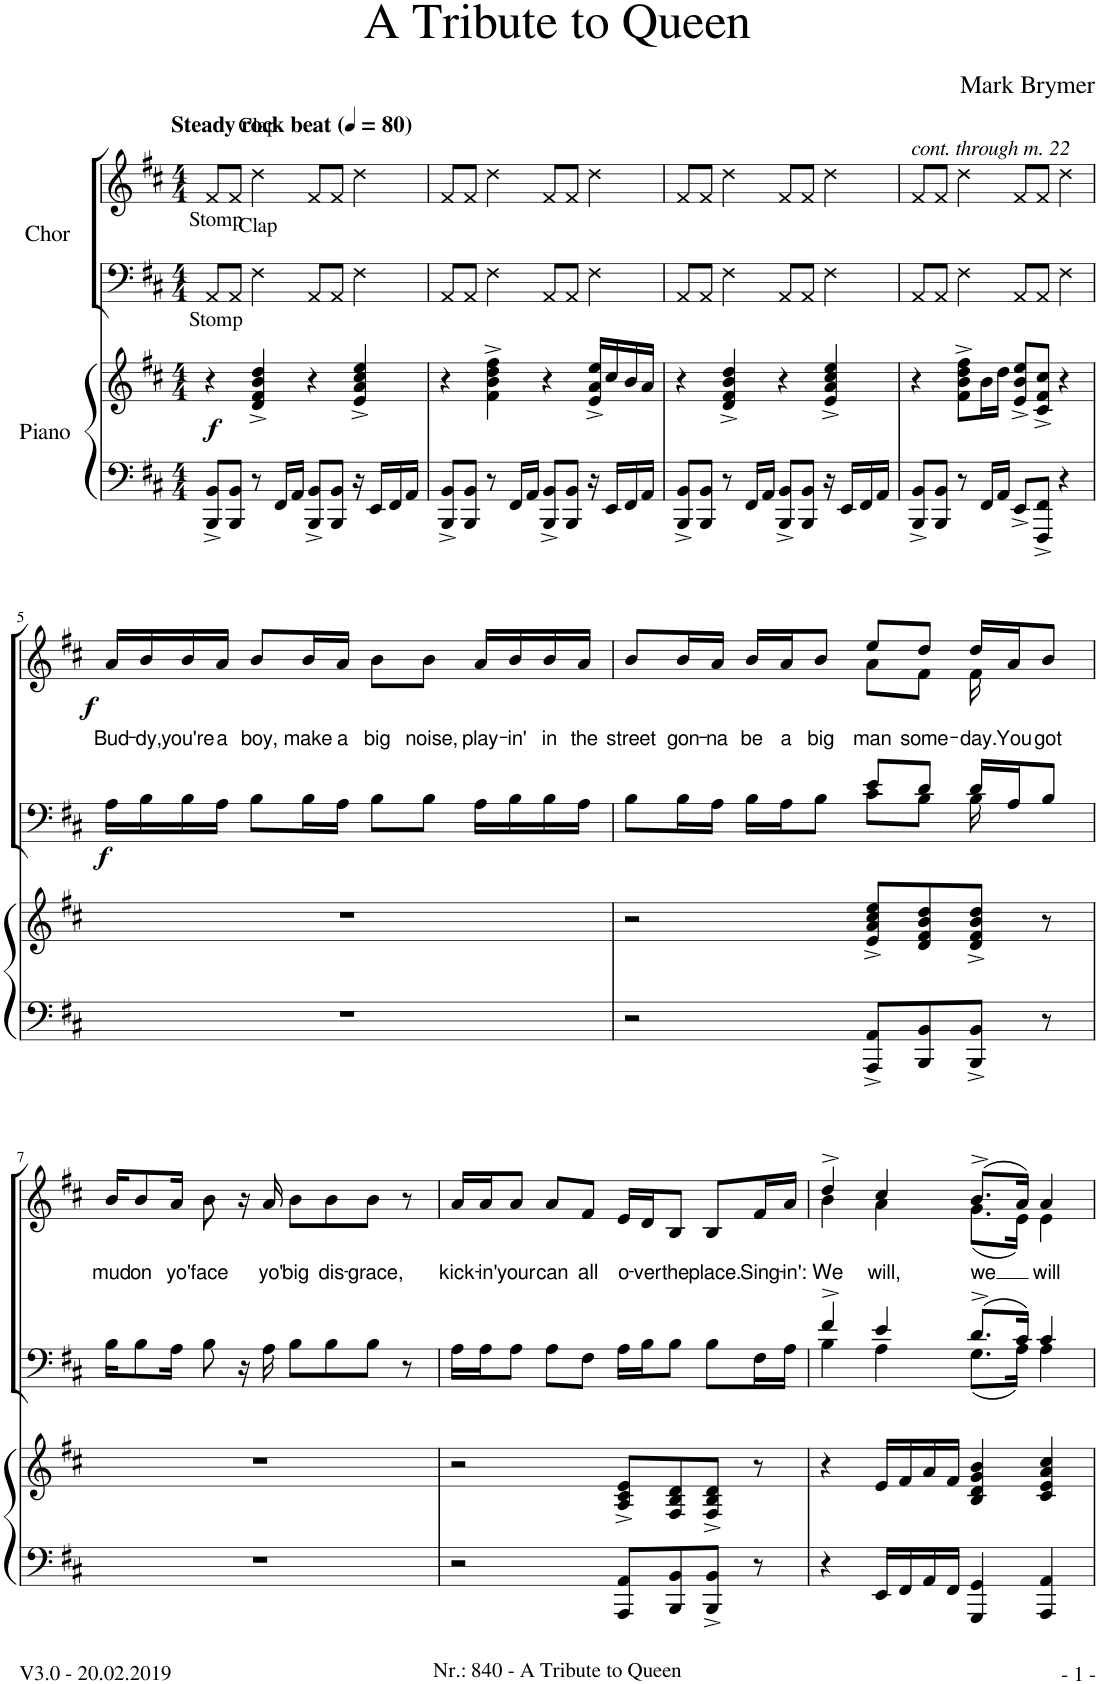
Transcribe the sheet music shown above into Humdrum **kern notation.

**kern	**kern	**dynam	**kern	**text	**kern	**text	**dynam
*part2	*part2	*part2	*part1	*part1	*part1	*part1	*part1
*staff4	*staff3	*staff3/4	*staff2	*staff2	*staff1	*staff1	*staff1/2
*I"Piano	*	*	*I"Chor	*	*	*	*
*I'Pno	*	*	*I'Ch	*	*	*	*
*clefF4	*clefG2	*	*clefF4	*	*clefG2	*	*
*k[f#c#]	*k[f#c#]	*	*k[f#c#]	*	*k[f#c#]	*	*
*M4/4	*M4/4	*	*M4/4	*	*M4/4	*	*
=1	=1	=1	=1	=1	=1	=1	=1
!	!	!LO:DY:a=2	!	!LO:LY:b	!	!LO:LY:b	!
8BBB/^ 8BB/^L	4r	f	8AA/L	Stomp	8f#/L	Stomp	.
8BBB/ 8BB/J	.	.	8AA/J	.	8f#/J	.	.
!	!	!	!	!LO:LY:b	!	!LO:LY:b	!
8r	4d/^ 4f#/^ 4b/^ 4dd/^	.	4F#\	Clap	4dd\	Clap	.
16FF#/LL	.	.	.	.	.	.	.
16AA/JJ	.	.	.	.	.	.	.
8BBB/^ 8BB/^L	4r	.	8AA/L	.	8f#/L	.	.
8BBB/ 8BB/J	.	.	8AA/J	.	8f#/J	.	.
16r	4e/^ 4a/^ 4cc#/^ 4ee/^	.	4F#\	.	4dd\	.	.
16EE/LL	.	.	.	.	.	.	.
16FF#/	.	.	.	.	.	.	.
16AA/JJ	.	.	.	.	.	.	.
=2	=2	=2	=2	=2	=2	=2	=2
8BBB/^ 8BB/^L	4r	.	8AA/L	.	8f#/L	.	.
8BBB/ 8BB/J	.	.	8AA/J	.	8f#/J	.	.
8r	4f#\^ 4b\^ 4dd\^ 4ff#\^	.	4F#\	.	4dd\	.	.
16FF#/LL	.	.	.	.	.	.	.
16AA/JJ	.	.	.	.	.	.	.
8BBB/^ 8BB/^L	4r	.	8AA/L	.	8f#/L	.	.
8BBB/ 8BB/J	.	.	8AA/J	.	8f#/J	.	.
16r	16e/^ 16a/^ 16ee/^LL	.	4F#\	.	4dd\	.	.
16EE/LL	16cc#/	.	.	.	.	.	.
16FF#/	16b/	.	.	.	.	.	.
16AA/JJ	16a/JJ	.	.	.	.	.	.
=3	=3	=3	=3	=3	=3	=3	=3
8BBB/^ 8BB/^L	4r	.	8AA/L	.	8f#/L	.	.
8BBB/ 8BB/J	.	.	8AA/J	.	8f#/J	.	.
8r	4d/^ 4f#/^ 4b/^ 4dd/^	.	4F#\	.	4dd\	.	.
16FF#/LL	.	.	.	.	.	.	.
16AA/JJ	.	.	.	.	.	.	.
8BBB/^ 8BB/^L	4r	.	8AA/L	.	8f#/L	.	.
8BBB/ 8BB/J	.	.	8AA/J	.	8f#/J	.	.
16r	4e/^ 4a/^ 4cc#/^ 4ee/^	.	4F#\	.	4dd\	.	.
16EE/LL	.	.	.	.	.	.	.
16FF#/	.	.	.	.	.	.	.
16AA/JJ	.	.	.	.	.	.	.
=4	=4	=4	=4	=4	=4	=4	=4
!	!	!	!	!	!LO:TX:a:i:t=cont. through m. 22	!	!
8BBB/^ 8BB/^L	4r	.	8AA/L	.	8f#/L	.	.
8BBB/ 8BB/J	.	.	8AA/J	.	8f#/J	.	.
8r	8f#\^ 8b\^ 8dd\^ 8ff#\^L	.	4F#\	.	4dd\	.	.
16FF#/LL	16b\L	.	.	.	.	.	.
16AA/JJ	16dd\JJ	.	.	.	.	.	.
8EE^/L	8e/^ 8b/^ 8ee/^L	.	8AA/L	.	8f#/L	.	.
8FFF#/^ 8FF#/^J	8c#/^ 8f#/^ 8cc#/^J	.	8AA/J	.	8f#/J	.	.
4r	4r	.	4F#\	.	4dd\	.	.
!!LO:LB:g=z
=5	=5	=5	=5	=5	=5	=5	=5
!	!	!	!	!	!	!LO:LY:b	!LO:DY:b=2
*	*	*	*	*	*^	*	*
!	!	!	!	!	!	!	!	!LO:DY:n=1:b
1r	1r	.	16A\LL	.	16a/LL	16ryy	Bud-	f f
!	!	!	!	!	!	!	!LO:LY:b	!
.	.	.	16B\	.	16b/	16ryy	-dy,	.
!	!	!	!	!	!	!	!LO:LY:b	!
.	.	.	16B\	.	16b/	16ryy	you're	.
!	!	!	!	!	!	!	!LO:LY:b	!
.	.	.	16A\JJ	.	16a/JJ	16ryy	a	.
!	!	!	!	!	!	!	!LO:LY:b	!
.	.	.	8B\L	.	8b/L	8ryy	boy,	.
!	!	!	!	!	!	!	!LO:LY:b	!
.	.	.	16B\L	.	16b/L	16ryy	make	.
!	!	!	!	!	!	!	!LO:LY:b	!
.	.	.	16A\JJ	.	16a/JJ	16ryy	a	.
!	!	!	!	!	!	!	!LO:LY:b	!
.	.	.	8B\L	.	8b\L	8ryy	big	.
!	!	!	!	!	!	!	!LO:LY:b	!
.	.	.	8B\J	.	8b\J	8ryy	noise,	.
!	!	!	!	!	!	!	!LO:LY:b	!
.	.	.	16A\LL	.	16a/LL	16ryy	play-	.
!	!	!	!	!	!	!	!LO:LY:b	!
.	.	.	16B\	.	16b/	16ryy	-in'	.
!	!	!	!	!	!	!	!LO:LY:b	!
.	.	.	16B\	.	16b/	16ryy	in	.
!	!	!	!	!	!	!	!LO:LY:b	!
.	.	.	16A\JJ	.	16a/JJ	16ryy	the	.
=6	=6	=6	=6	=6	=6	=6	=6	=6
*	*	*	*^	*	*	*	*	*
!	!	!	!	!	!	!	!	!LO:LY:b	!
2r	2r	.	8B\L	2ryy	.	8b/L	8ryy	street	.
!	!	!	!	!	!	!	!	!LO:LY:b	!
.	.	.	16B\L	.	.	16b/L	16ryy	gon-	.
!	!	!	!	!	!	!	!	!LO:LY:b	!
.	.	.	16A\JJ	.	.	16a/JJ	16ryy	-na	.
!	!	!	!	!	!	!	!	!LO:LY:b	!
.	.	.	16B\LL	.	.	16b/LL	16ryy	be	.
!	!	!	!	!	!	!	!	!LO:LY:b	!
.	.	.	16A\J	.	.	16a/J	16ryy	a	.
!	!	!	!	!	!	!	!	!LO:LY:b	!
.	.	.	8B\J	.	.	8b/J	8ryy	big	.
!	!	!	!	!	!	!	!	!LO:LY:b	!
8AAA/^ 8AA/^L	8e/^ 8a/^ 8cc#/^ 8ee/^L	.	8e/L	8c#\L	.	8ee/L	8a\L	man	.
!	!	!	!	!	!	!	!	!LO:LY:b	!
8BBB/ 8BB/	8d/ 8f#/ 8b/ 8dd/	.	8d/J	8B\J	.	8dd/J	8f#\J	some-	.
!	!	!	!	!	!	!	!	!LO:LY:b	!
8BBB/^ 8BB/^J	8d/^ 8f#/^ 8b/^ 8dd/^J	.	16d/LL	16B\	.	16dd/LL	16f#\	-day.	.
!	!	!	!	!	!	!	!	!LO:LY:b	!
.	.	.	16A/J	16ryy	.	16a/J	16ryy	You	.
!	!	!	!	!	!	!	!	!LO:LY:b	!
8r	8r	.	8B/J	8ryy	.	8b/J	8ryy	got	.
!!LO:LB:g=z	!!
=7	=7	=7	=7	=7	=7	=7	=7	=7	=7
!	!	!	!	!	!	!	!	!LO:LY:b	!
1r	1r	.	16B\KL	1ryy	.	16b/KL	16ryy	mud	.
!	!	!	!	!	!	!	!	!LO:LY:b	!
.	.	.	8B\	.	.	8b/	8ryy	on	.
!	!	!	!	!	!	!	!	!LO:LY:b	!
.	.	.	16A\Jk	.	.	16a/Jk	16ryy	yo'	.
!	!	!	!	!	!	!	!	!LO:LY:b	!
.	.	.	8B\	.	.	8b\	8ryy	face	.
.	.	.	16r	.	.	16r	16ryy	.	.
!	!	!	!	!	!	!	!	!LO:LY:b	!
.	.	.	16A\	.	.	16a/	16ryy	yo'	.
!	!	!	!	!	!	!	!	!LO:LY:b	!
.	.	.	8B\L	.	.	8b\L	8ryy	big	.
!	!	!	!	!	!	!	!	!LO:LY:b	!
.	.	.	8B\	.	.	8b\	8ryy	dis-	.
!	!	!	!	!	!	!	!	!LO:LY:b	!
.	.	.	8B\J	.	.	8b\J	8ryy	-grace,	.
.	.	.	8r	.	.	8r	8ryy	.	.
=8	=8	=8	=8	=8	=8	=8	=8	=8	=8
!	!	!	!	!	!	!	!	!LO:LY:b	!
2r	2r	.	16A\LL	1ryy	.	16a/LL	16ryy	kick-	.
!	!	!	!	!	!	!	!	!LO:LY:b	!
.	.	.	16A\J	.	.	16a/J	16ryy	-in'	.
!	!	!	!	!	!	!	!	!LO:LY:b	!
.	.	.	8A\J	.	.	8a/J	8ryy	your	.
!	!	!	!	!	!	!	!	!LO:LY:b	!
.	.	.	8A\L	.	.	8a/L	8ryy	can	.
!	!	!	!	!	!	!	!	!LO:LY:b	!
.	.	.	8F#\J	.	.	8f#/J	8ryy	all	.
!	!	!	!	!	!	!	!	!LO:LY:b	!
8AAA/ 8AA/L	8A/^ 8c#/^ 8e/^L	.	16A\LL	.	.	16e/LL	16ryy	o-	.
!	!	!	!	!	!	!	!	!LO:LY:b	!
.	.	.	16B\J	.	.	16d/J	16ryy	-ver	.
!	!	!	!	!	!	!	!	!LO:LY:b	!
8BBB/ 8BB/	8F#/ 8B/ 8d/	.	8B\J	.	.	8B/J	8ryy	the	.
!	!	!	!	!	!	!	!	!LO:LY:b	!
8BBB/^ 8BB/^J	8F#/^ 8B/^ 8d/^J	.	8B\L	.	.	8B/L	8ryy	place.	.
!	!	!	!	!	!	!	!	!LO:LY:b	!
8r	8r	.	16F#\L	.	.	16f#/L	16ryy	Sing-	.
!	!	!	!	!	!	!	!	!LO:LY:b	!
.	.	.	16A\JJ	.	.	16a/JJ	16ryy	-in':	.
=9	=9	=9	=9	=9	=9	=9	=9	=9	=9
!	!	!	!	!	!	!	!	!LO:LY:b	!
4r	4r	.	4f#^/	4B^\	.	4dd^/	4b^\	We	.
!	!	!	!	!	!	!	!	!LO:LY:b	!
16EE/LL	16e/LL	.	4e/	4A\	.	4cc#/	4a\	will,	.
16FF#/	16f#/	.	.	.	.	.	.	.	.
16AA/	16a/	.	.	.	.	.	.	.	.
16FF#/JJ	16f#/JJ	.	.	.	.	.	.	.	.
!	!	!	!	!	!	!	!	!LO:LY:b	!
4GGG/ 4GG/	4B/ 4d/ 4g/ 4b/	.	8.d^/L	8.G^\L	.	(8.b^/L	(8.g^\L	we	.
.	.	.	16c#/Jk	16A\Jk	.	16a/Jk)	16e\Jk)	.	.
!	!	!	!	!	!	!	!	!LO:LY:b	!
4AAA/ 4AA/	4c#/ 4e/ 4a/ 4cc#/	.	4c#/	4A\	.	4a/	4e\	will	.
*	*	*	*v	*v	*	*	*	*	*
*	*	*	*	*	*v	*v	*	*
=	=	=	=	=	=	=	=
*-	*-	*-	*-	*-	*-	*-	*-
